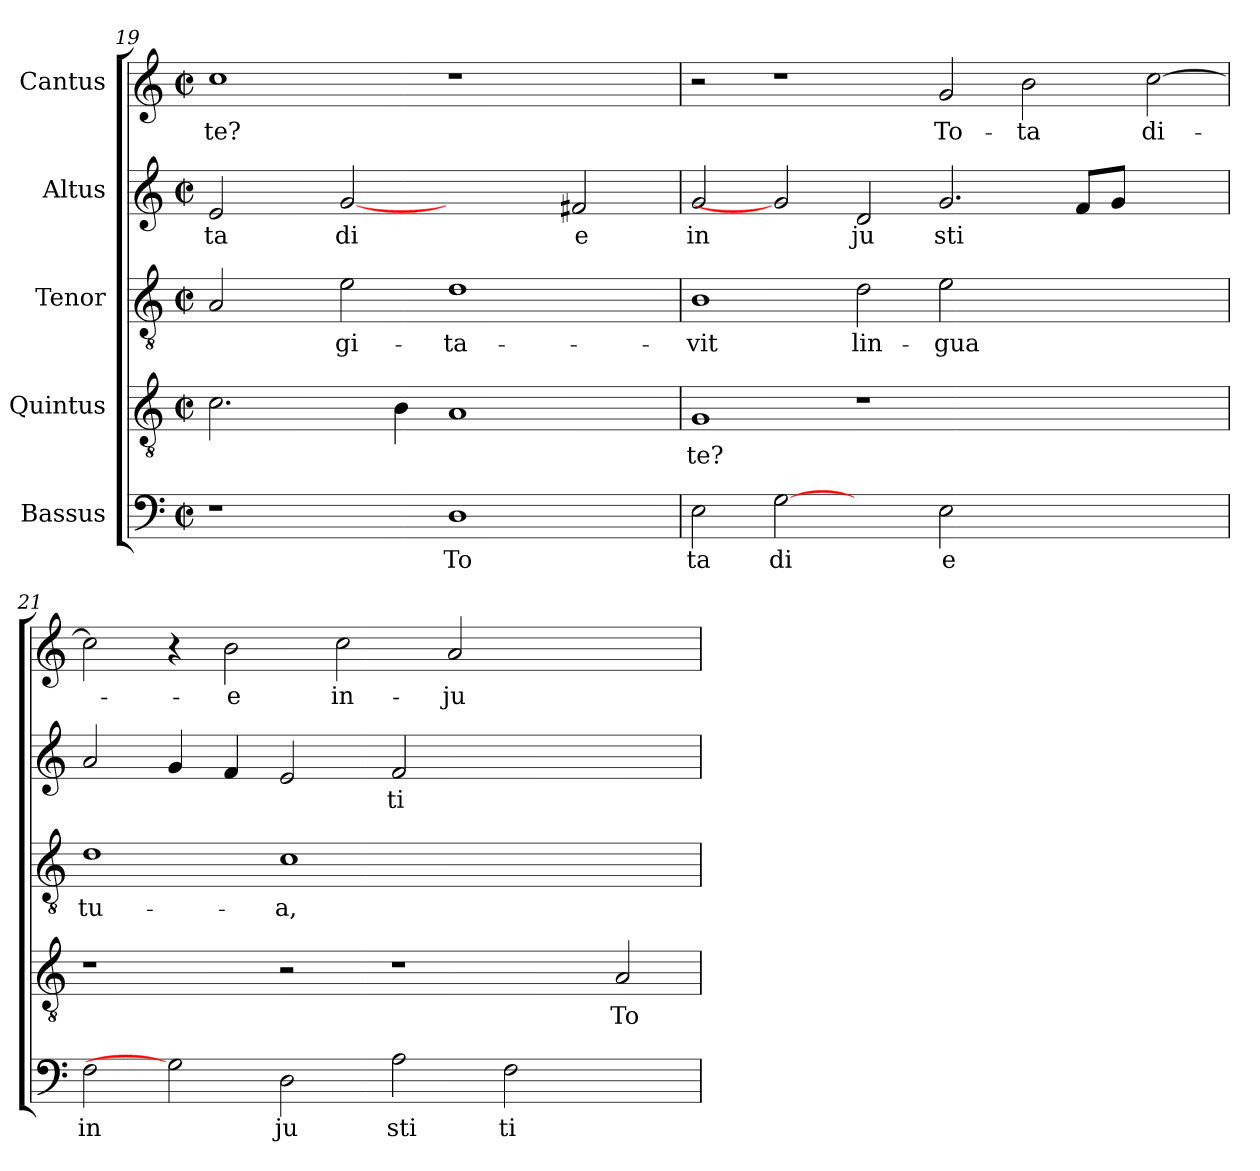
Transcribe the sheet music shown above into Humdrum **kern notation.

**kern	**text	**kern	**text	**kern	**text	**kern	**text	**kern	**text
*part5	*part5	*part4	*part4	*part3	*part3	*part2	*part2	*part1	*part1
*staff5	*staff5	*staff4	*staff4	*staff3	*staff3	*staff2	*staff2	*staff1	*staff1
*I"Bassus	*	*I"Quintus	*	*I"Tenor	*	*I"Altus	*	*I"Cantus	*
!!LO:PB:g=z
*clefF4	*	*clefGv2	*	*clefGv2	*	*clefG2	*	*clefG2	*
*M2/2	*	*M2/2	*	*M2/2	*	*M2/2	*	*M2/2	*
*met(c|)	*	*met(c|)	*	*met(c|)	*	*met(c|)	*	*met(c|)	*
=19	=19	=19	=19	=19	=19	=19	=19	=19	=19
!	!	!	!	!	!	!	!LO:LY:b:cj	!	!LO:LY:b:cj
*	*	*^	*	*^	*	*	*	*	*
1r	.	2.c\	4ryy	.	2A/	16ryy	.	2e/	ta	1cc	-te?
.	.	.	.	.	.	1ryy	.	.	.	.	.
.	.	.	64ryy	.	.	.	.	.	.	.	.
.	.	.	1ryy	.	.	.	.	.	.	.	.
!	!	!	!	!	!	!	!LO:LY:b:cj	!	!LO:LY:b:cj	!	!
.	.	.	.	.	2e\	.	gi-	[2g	di	.	.
.	.	4B\	.	.	.	.	.	.	.	.	.
!	!LO:LY:b:cj	!	!	!	!	!	!LO:LY:b:cj	!	!	!	!
1D	To	1A	.	.	1d	.	-ta-	2ryy	.	1r	.
.	.	.	.	.	.	2...ryy	.	.	.	.	.
.	.	.	2ryy	.	.	.	.	.	.	.	.
!	!	!	!	!	!	!	!	!	!LO:LY:b:cj	!	!
.	.	.	.	.	.	.	.	2f#/	e	.	.
.	.	.	8...ryy	.	.	.	.	.	.	.	.
=20	=20	=20	=20	=20	=20	=20	=20	=20	=20	=20	=20
!	!LO:LY:b:cj	!	!	!LO:LY:b:cj	!	!	!LO:LY:b:cj	!	!LO:LY:b:cj	!	!
*	*	*v	*v	*	*	*	*	*	*	*	*
*	*	*	*	*v	*v	*	*	*	*	*
2E\	ta	1G	te?	1B	-vit	2g/	in	2r	.
!	!LO:LY:b:cj	!	!	!	!	!	!	!	!
[2G	di	.	.	.	.	2g]	.	1r	.
!	!	!	!	!	!LO:LY:b:cj	!	!LO:LY:b:cj	!	!
2ryy	.	1r	.	2d\	lin-	2d/	ju	.	.
!	!LO:LY:b:cj	!	!	!	!LO:LY:b:cj	!	!LO:LY:b:cj	!	!LO:LY:b:cj
2E\	e	.	.	2e\	-gua	2.g/	sti	2g/	To-
!	!	!	!	!	!	!	!	!	!LO:LY:b:cj
1ryy	.	1ryy	.	1ryy	.	.	.	2b\	-ta
.	.	.	.	.	.	8f/L	.	.	.
.	.	.	.	.	.	8g/J	.	.	.
!	!	!	!	!	!	!	!	!	!LO:LY:b:cj
.	.	.	.	.	.	2ryy	.	[>2cc\	di-
=21	=21	=21	=21	=21	=21	=21	=21	=21	=21
!	!LO:LY:b:cj	!	!	!	!LO:LY:b:cj	!	!	!	!
2F\	in	1r	.	1d	tu-	2a/	.	2cc\]	.
2G]	.	.	.	.	.	4g/	.	4r	.
!	!	!	!	!	!	!	!	!	!LO:LY:b:cj
.	.	.	.	.	.	4f/	.	2b\	-e
!	!LO:LY:b:cj	!	!	!	!LO:LY:b:cj	!	!	!	!
2D\	ju	2r	.	1c	-a,	2e/	.	.	.
!	!	!	!	!	!	!	!	!	!LO:LY:b:cj
.	.	.	.	.	.	.	.	2cc\	in-
!	!LO:LY:b:cj	!	!	!	!	!	!LO:LY:b:cj	!	!
2A\	sti	1r	.	.	.	2f/	ti	.	.
!	!	!	!	!	!	!	!	!	!LO:LY:b:cj
.	.	.	.	.	.	.	.	2a/	-ju-
!	!LO:LY:b:cj	!	!	!	!	!	!	!	!
2F\	ti	.	.	1ryy	.	1ryy	.	.	.
.	.	.	.	.	.	.	.	2.ryy	.
!	!	!	!LO:LY:b:cj	!	!	!	!	!	!
2ryy	.	2A/	To-	.	.	.	.	.	.
=	=	=	=	=	=	=	=	=	=
*-	*-	*-	*-	*-	*-	*-	*-	*-	*-
